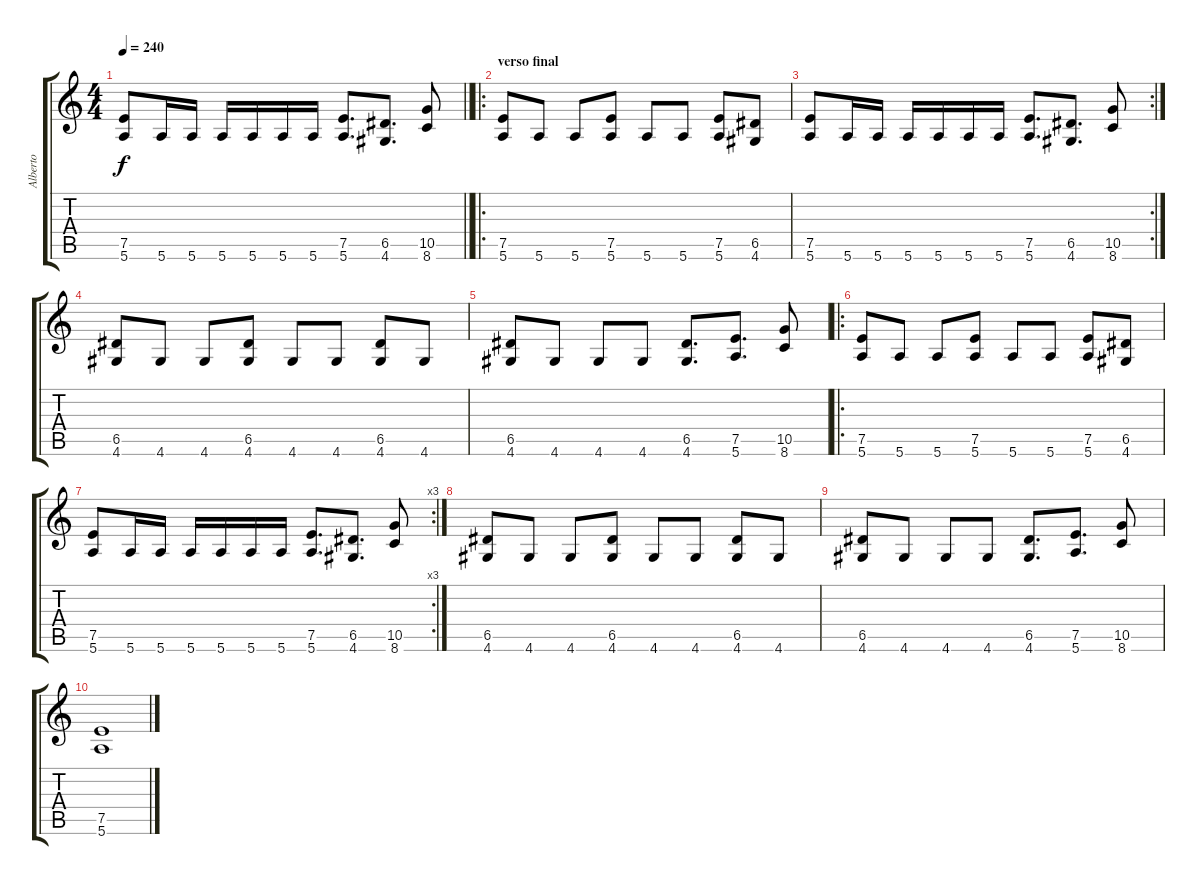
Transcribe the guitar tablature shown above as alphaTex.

\track ("Alberto" "Alberto") {instrument overdrivenguitar}
\staff {score tabs}
\tuning (E4 B3 G3 D3 A2 E2) {hide}
\ts (4 4)
\tempo 240
\clef g2
\barLineRight lightlight
\ks c
(7.5 5.6).8{dy f} 5.6.16 5.6.16 5.6.16 5.6.16 5.6.16 5.6.16 (7.5 5.6).8{d} (6.5 4.6).8{d} (10.5 8.6).8 |
\ro
\section ("" "verso final")
(7.5 5.6).8 5.6.8 5.6.8 (7.5 5.6).8 5.6.8 5.6.8 (7.5 5.6).8 (6.5 4.6).8 |
\rc 2
(7.5 5.6).8 5.6.16 5.6.16 5.6.16 5.6.16 5.6.16 5.6.16 (7.5 5.6).8{d} (6.5 4.6).8{d} (10.5 8.6).8 |
(6.5 4.6).8 4.6.8 4.6.8 (6.5 4.6).8 4.6.8 4.6.8 (6.5 4.6).8 4.6.8 |
(6.5 4.6).8 4.6.8 4.6.8 4.6.8 (6.5 4.6).8{d} (7.5 5.6).8{d} (10.5 8.6).8 |
\ro
(7.5 5.6).8 5.6.8 5.6.8 (7.5 5.6).8 5.6.8 5.6.8 (7.5 5.6).8 (6.5 4.6).8 |
\rc 3
(7.5 5.6).8 5.6.16 5.6.16 5.6.16 5.6.16 5.6.16 5.6.16 (7.5 5.6).8{d} (6.5 4.6).8{d} (10.5 8.6).8 |
(6.5 4.6).8 4.6.8 4.6.8 (6.5 4.6).8 4.6.8 4.6.8 (6.5 4.6).8 4.6.8 |
(6.5 4.6).8 4.6.8 4.6.8 4.6.8 (6.5 4.6).8{d} (7.5 5.6).8{d} (10.5 8.6).8 |
(7.5 5.6).1
